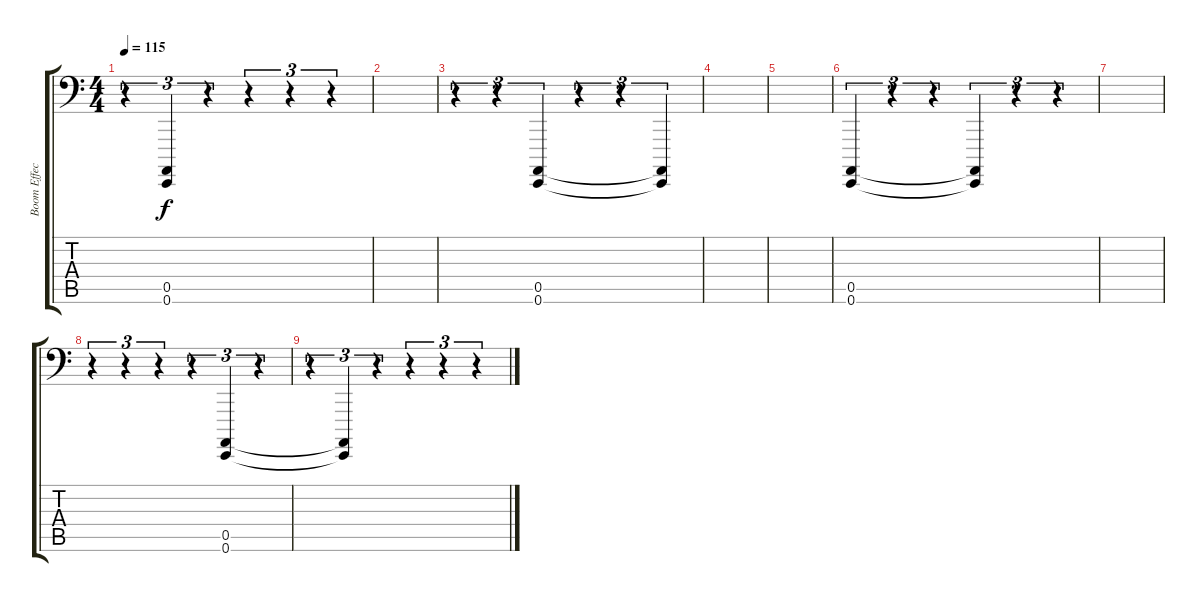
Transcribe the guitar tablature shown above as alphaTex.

\track ("Boom Effect" "Boom Effec") {instrument gunshot}
\staff {score tabs}
\tuning (E2 B1 G1 D1 A0 E0) {hide}
\ts (4 4)
\tempo 115
\clef f4
\ks c
r.4{tu (3 2) dy f} (0.5{t} 0.6{t}).4{tu (3 2)} r.4{tu (3 2)} r.4{tu (3 2)} r.4{tu (3 2)} r.4{tu (3 2)} |
|
r.4{tu (3 2)} r.4{tu (3 2)} (0.5 0.6).4{tu (3 2)} r.4{tu (3 2)} r.4{tu (3 2)} (0.5{t} 0.6{t}).4{tu (3 2)} |
|
|
(0.5 0.6).4{tu (3 2)} r.4{tu (3 2)} r.4{tu (3 2)} (0.5{t} 0.6{t}).4{tu (3 2)} r.4{tu (3 2)} r.4{tu (3 2)} |
|
r.4{tu (3 2)} r.4{tu (3 2)} r.4{tu (3 2)} r.4{tu (3 2)} (0.5 0.6).4{tu (3 2)} r.4{tu (3 2)} |
r.4{tu (3 2)} (0.5{t} 0.6{t}).4{tu (3 2)} r.4{tu (3 2)} r.4{tu (3 2)} r.4{tu (3 2)} r.4{tu (3 2)}
